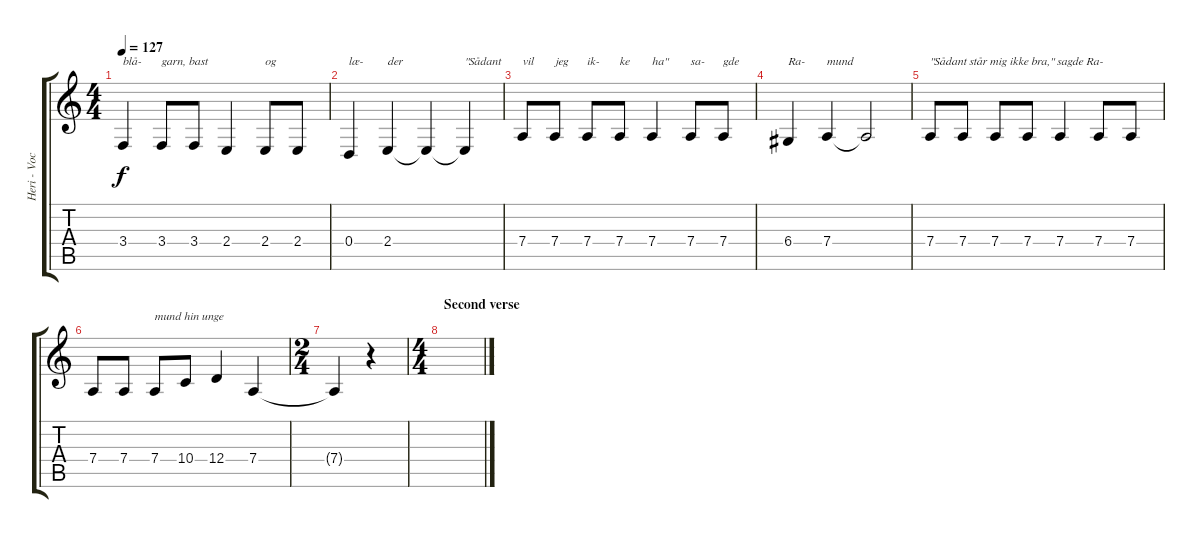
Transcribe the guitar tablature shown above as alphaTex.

\track ("Heri - Vocals" "Heri - Voc") {instrument lead1square}
\staff {score tabs}
\tuning (E4 B3 G3 D3 A2 E2) {hide}
\ts (4 4)
\tempo 127
\clef g2
\ks c
3.4.4{txt "blå-" dy f} 3.4.8{txt "garn, bast"} 3.4.8 2.4.4 2.4.8{txt "og"} 2.4.8 |
0.4.4{txt "læ-"} 2.4.4{txt "der"} 2.4{t}.4 2.4{t}.4{txt "\"Sådant"} |
7.4.8{txt "vil"} 7.4.8{txt "jeg"} 7.4.8{txt "ik-"} 7.4.8{txt "ke"} 7.4.4{txt "ha\""} 7.4.8{txt "sa-"} 7.4.8{txt "gde"} |
6.4.4{txt "Ra-"} 7.4.4{txt "mund"} 7.4{t}.2 |
7.4.8{txt "\"Sådant står mig ikke bra,\" sagde Ra-"} 7.4.8 7.4.8 7.4.8 7.4.4 7.4.8 7.4.8 |
7.4.8 7.4.8 7.4.8{txt "mund hin unge"} 10.4.8 12.4.4 7.4.4 |
\ts (2 4)
7.4{t}.4 r.4 |
\ts (4 4)
\section ("" "Second verse")
